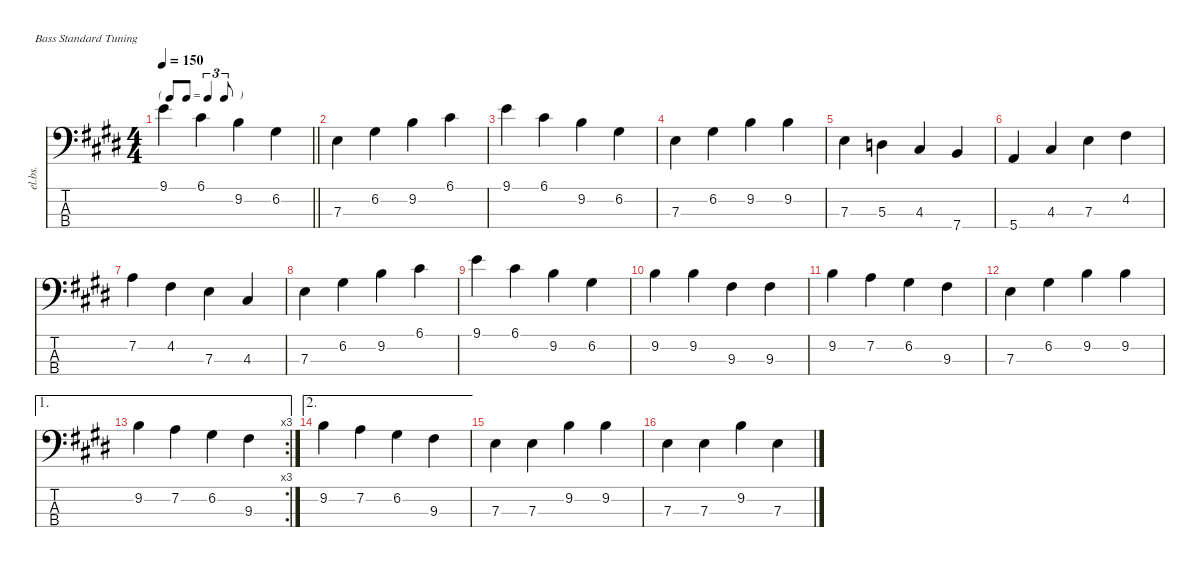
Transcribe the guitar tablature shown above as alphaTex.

\defaultSystemsLayout 4
\hideDynamics
\bracketExtendMode nobrackets
\otherSystemsTrackNameOrientation horizontal
\track ("Track 4" "el.bs.") {instrument electricbassfinger}
\staff {score tabs}
\tuning (G2 D2 A1 E1)
\ts (4 4)
\tf triplet8th
\tempo 150
\clef f4
\barLineRight lightlight
\ks e
9.1{acc forcenatural}.4{dy f beam Down} 6.1{acc #}.4{beam Down} 9.2{acc forcenatural}.4{beam Down} 6.2{acc #}.4{beam Down} |
7.3{acc forcenatural}.4{dy ff beam Down} 6.2{acc #}.4{beam Down} 9.2{acc forcenatural}.4{beam Down} 6.1{acc #}.4{beam Down} |
9.1{acc forcenatural}.4{beam Down} 6.1{acc #}.4{beam Down} 9.2{acc forcenatural}.4{beam Down} 6.2{acc #}.4{beam Down} |
7.3{acc forcenatural}.4{beam Down} 6.2{acc #}.4{beam Down} 9.2{acc forcenatural}.4{beam Down} 9.2{acc forcenatural}.4{beam Down} |
7.3{acc forcenatural}.4{beam Down} 5.3{acc forcenatural}.4{beam Down} 4.3{acc #}.4{beam Up} 7.4{acc forcenatural}.4{beam Up} |
5.4{acc forcenatural}.4{beam Up} 4.3{acc #}.4{beam Up} 7.3{acc forcenatural}.4{beam Down} 4.2{acc #}.4{beam Down} |
7.2{acc forcenatural}.4{beam Down} 4.2{acc #}.4{beam Down} 7.3{acc forcenatural}.4{beam Down} 4.3{acc #}.4{beam Up} |
7.3{acc forcenatural}.4{beam Down} 6.2{acc #}.4{beam Down} 9.2{acc forcenatural}.4{beam Down} 6.1{acc #}.4{beam Down} |
9.1{acc forcenatural}.4{beam Down} 6.1{acc #}.4{beam Down} 9.2{acc forcenatural}.4{beam Down} 6.2{acc #}.4{beam Down} |
9.2{acc forcenatural}.4{beam Down} 9.2{acc forcenatural}.4{beam Down} 9.3{acc #}.4{beam Down} 9.3{acc #}.4{beam Down} |
9.2{acc forcenatural}.4{beam Down} 7.2{acc forcenatural}.4{beam Down} 6.2{acc #}.4{beam Down} 9.3{acc #}.4{beam Down} |
7.3{acc forcenatural}.4{beam Down} 6.2{acc #}.4{beam Down} 9.2{acc forcenatural}.4{beam Down} 9.2{acc forcenatural}.4{dy f beam Down} |
\ae 1
\rc 3
9.2{acc forcenatural}.4{dy ff beam Down} 7.2{acc forcenatural}.4{beam Down} 6.2{acc #}.4{beam Down} 9.3{acc #}.4{beam Down} |
\ae 2
9.2{acc forcenatural}.4{beam Down} 7.2{acc forcenatural}.4{beam Down} 6.2{acc #}.4{beam Down} 9.3{acc #}.4{beam Down} |
7.3{acc forcenatural}.4{dy f beam Down} 7.3{acc forcenatural}.4{beam Down} 9.2{acc forcenatural}.4{beam Down} 9.2{acc forcenatural}.4{beam Down} |
7.3{acc forcenatural}.4{beam Down} 7.3{acc forcenatural}.4{beam Down} 9.2{acc forcenatural}.4{beam Down} 7.3{acc forcenatural}.4{beam Down}
